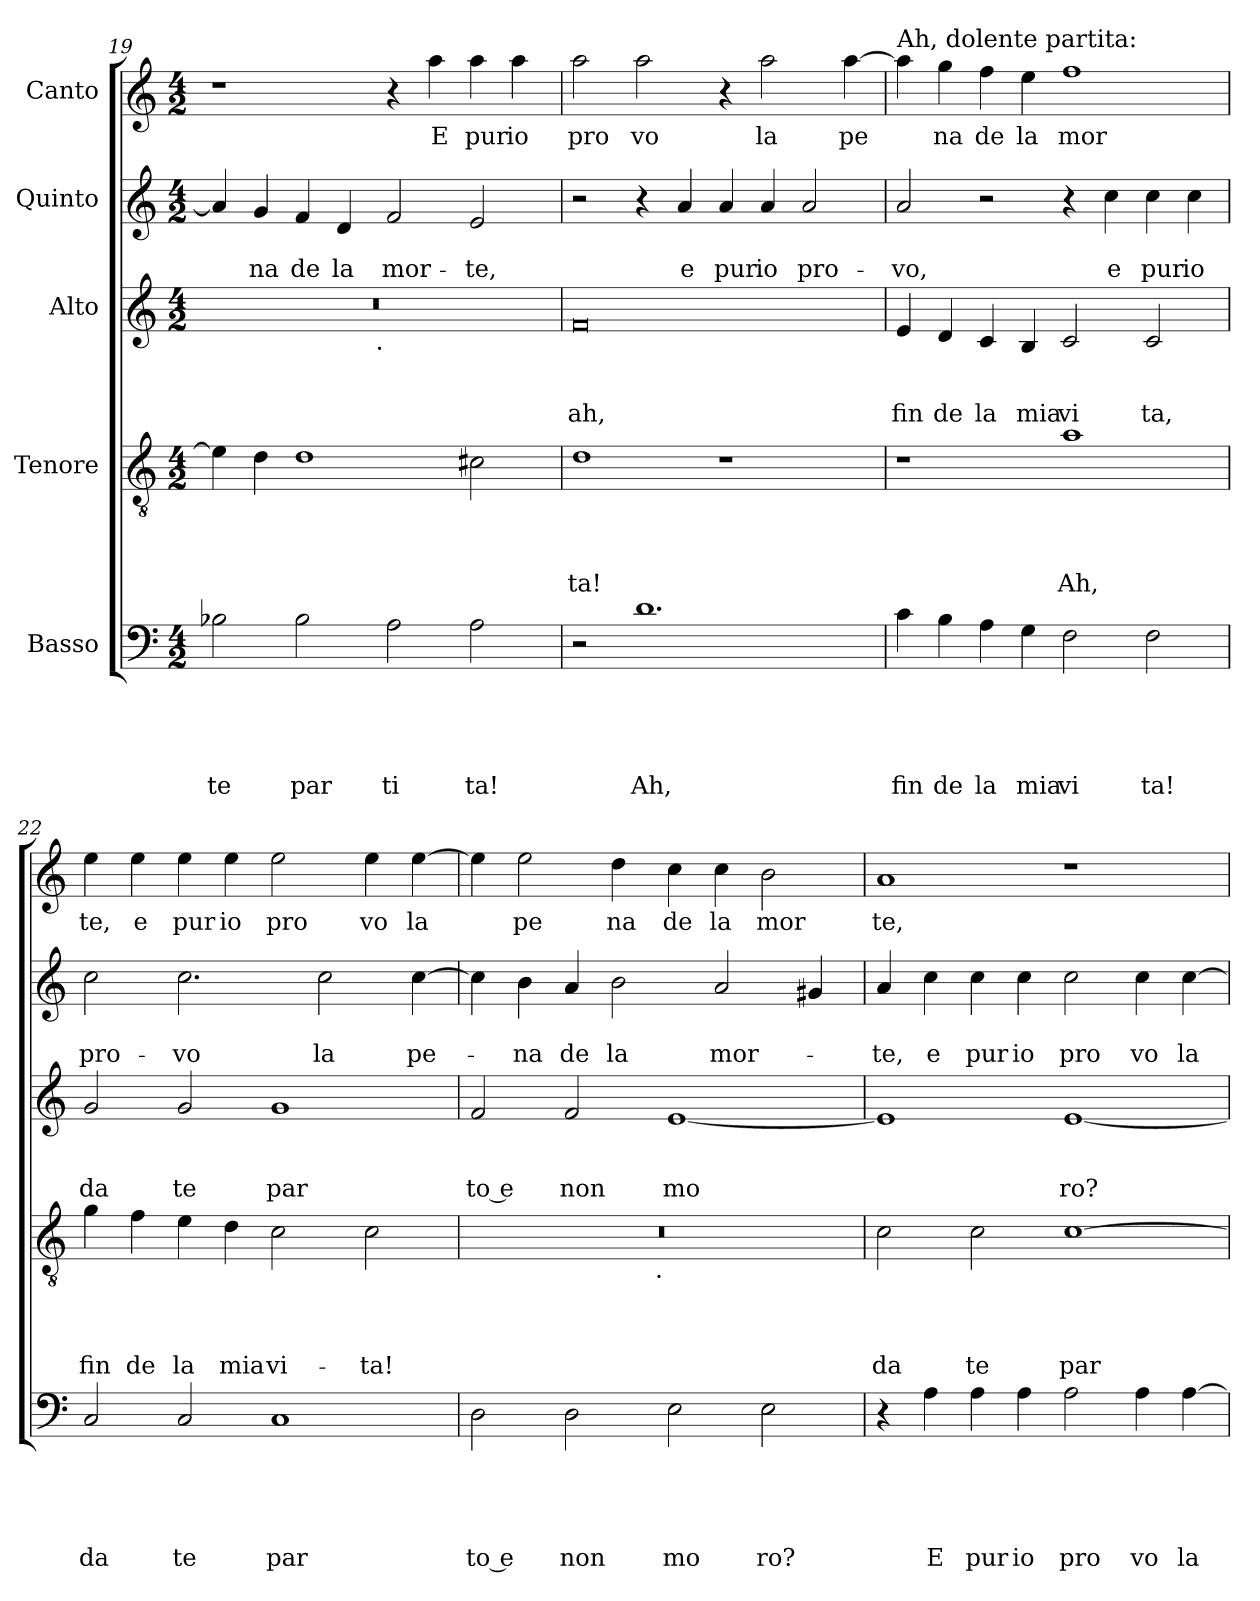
**kern	**text	**text	**text	**text	**text	**kern	**text	**text	**text	**text	**kern	**text	**text	**text	**kern	**text	**text	**kern	**text
*part5	*part5	*part5	*part5	*part5	*part5	*part4	*part4	*part4	*part4	*part4	*part3	*part3	*part3	*part3	*part2	*part2	*part2	*part1	*part1
*staff5	*staff5	*staff5	*staff5	*staff5	*staff5	*staff4	*staff4	*staff4	*staff4	*staff4	*staff3	*staff3	*staff3	*staff3	*staff2	*staff2	*staff2	*staff1	*staff1
*I"Basso	*	*	*	*	*	*I"Tenore	*	*	*	*	*I"Alto	*	*	*	*I"Quinto	*	*	*I"Canto	*
!!LO:PB:g=z
*clefF4	*	*	*	*	*	*clefGv2	*	*	*	*	*clefG2	*	*	*	*clefG2	*	*	*clefG2	*
*k[]	*	*	*	*	*	*k[]	*	*	*	*	*k[]	*	*	*	*k[]	*	*	*k[]	*
*C:	*	*	*	*	*	*C:	*	*	*	*	*C:	*	*	*	*C:	*	*	*C:	*
*M4/2	*	*	*	*	*	*M4/2	*	*	*	*	*M4/2	*	*	*	*M4/2	*	*	*M4/2	*
=19	=19	=19	=19	=19	=19	=19	=19	=19	=19	=19	=19	=19	=19	=19	=19	=19	=19	=19	=19
!	!	!	!	!	!LO:LY:b	!	!	!	!	!	!	!	!	!	!	!	!	!	!
*	*	*	*	*	*	*	*	*	*	*	*^	*	*	*	*	*	*	*	*
2B-X\	.	.	.	.	te	4e\]	.	.	.	.	0r	2ryy	.	.	.	4a/]	.	.	1r	.
!	!	!	!	!	!	!	!	!	!	!	!	!	!	!	!	!	!	!LO:LY:b	!	!
.	.	.	.	.	.	4d\	.	.	.	.	.	.	.	.	.	4g/	.	-na	.	.
!	!	!	!	!	!LO:LY:b	!	!	!	!	!	!	!	!	!	!	!	!	!LO:LY:b	!	!
2B-\	.	.	.	.	par	1d	.	.	.	.	.	4...ryy	.	.	.	4f/	.	de	.	.
!	!	!	!	!	!	!	!	!	!	!	!	!	!	!	!	!	!	!LO:LY:b	!	!
.	.	.	.	.	.	.	.	.	.	.	.	.	.	.	.	4d/	.	la	.	.
!	!	!	!	!	!	!	!	!	!	!	!	!LO:TX:b:t=.	!	!	!	!	!	!	!	!
.	.	.	.	.	.	.	.	.	.	.	.	1ryy	.	.	.	.	.	.	.	.
!	!	!	!	!	!LO:LY:b	!	!	!	!	!	!	!	!	!	!	!	!	!LO:LY:b	!	!
2A\	.	.	.	.	ti	.	.	.	.	.	.	.	.	.	.	2f/	.	mor-	4r	.
!	!	!	!	!	!	!	!	!	!	!	!	!	!	!	!	!	!	!	!	!LO:LY:b
.	.	.	.	.	.	.	.	.	.	.	.	.	.	.	.	.	.	.	4aa\	E
!	!	!	!	!	!LO:LY:b	!	!	!	!	!	!	!	!	!	!	!	!	!LO:LY:b	!	!LO:LY:b
2A\	.	.	.	.	ta!	2c#X\	.	.	.	.	.	.	.	.	.	2e/	.	-te,	4aa\	pur
!	!	!	!	!	!	!	!	!	!	!	!	!	!	!	!	!	!	!	!	!LO:LY:b
.	.	.	.	.	.	.	.	.	.	.	.	.	.	.	.	.	.	.	4aa\	io
.	.	.	.	.	.	.	.	.	.	.	.	32ryy	.	.	.	.	.	.	.	.
=20	=20	=20	=20	=20	=20	=20	=20	=20	=20	=20	=20	=20	=20	=20	=20	=20	=20	=20	=20	=20
!	!	!	!	!	!	!	!	!	!	!LO:LY:b	!	!	!	!	!LO:LY:b	!	!	!	!	!LO:LY:b
*	*	*	*	*	*	*	*	*	*	*	*v	*v	*	*	*	*	*	*	*	*
2r	.	.	.	.	.	1d	.	.	.	ta!	0f	.	.	ah,	2r	.	.	2aa\	pro
!	!	!	!	!	!LO:LY:b	!	!	!	!	!	!	!	!	!	!	!	!	!	!LO:LY:b
1.d	.	.	.	.	Ah,	.	.	.	.	.	.	.	.	.	4r	.	.	2aa\	vo
!	!	!	!	!	!	!	!	!	!	!	!	!	!	!	!	!	!LO:LY:b	!	!
.	.	.	.	.	.	.	.	.	.	.	.	.	.	.	4a/	.	e	.	.
!	!	!	!	!	!	!	!	!	!	!	!	!	!	!	!	!	!LO:LY:b	!	!
.	.	.	.	.	.	1r	.	.	.	.	.	.	.	.	4a/	.	pur	4r	.
!	!	!	!	!	!	!	!	!	!	!	!	!	!	!	!	!	!LO:LY:b	!	!LO:LY:b
.	.	.	.	.	.	.	.	.	.	.	.	.	.	.	4a/	.	io	2aa\	la
!	!	!	!	!	!	!	!	!	!	!	!	!	!	!	!	!	!LO:LY:b	!	!
.	.	.	.	.	.	.	.	.	.	.	.	.	.	.	2a/	.	pro-	.	.
!	!	!	!	!	!	!	!	!	!	!	!	!	!	!	!	!	!	!	!LO:LY:b
.	.	.	.	.	.	.	.	.	.	.	.	.	.	.	.	.	.	[>4aa\	pe
=21	=21	=21	=21	=21	=21	=21	=21	=21	=21	=21	=21	=21	=21	=21	=21	=21	=21	=21	=21
!	!	!	!	!	!	!	!	!	!	!	!	!	!	!	!	!	!	!LO:TX:a:t=Ah, dolente partita&colon;	!
!	!	!	!	!	!LO:LY:b	!	!	!	!	!	!	!	!	!LO:LY:b	!	!	!LO:LY:b	!	!
4c\	.	.	.	.	fin	1r	.	.	.	.	4e/	.	.	fin	2a/	.	-vo,	4aa\]	.
!	!	!	!	!	!LO:LY:b	!	!	!	!	!	!	!	!	!LO:LY:b	!	!	!	!	!LO:LY:b
4B\	.	.	.	.	de	.	.	.	.	.	4d/	.	.	de	.	.	.	4gg\	na
!	!	!	!	!	!LO:LY:b	!	!	!	!	!	!	!	!	!LO:LY:b	!	!	!	!	!LO:LY:b
4A\	.	.	.	.	la	.	.	.	.	.	4c/	.	.	la	2r	.	.	4ff\	de
!	!	!	!	!	!LO:LY:b	!	!	!	!	!	!	!	!	!LO:LY:b	!	!	!	!	!LO:LY:b
4G\	.	.	.	.	mia	.	.	.	.	.	4B/	.	.	mia	.	.	.	4ee\	la
!	!	!	!	!	!LO:LY:b	!	!	!	!	!LO:LY:b	!	!	!	!LO:LY:b	!	!	!	!	!LO:LY:b
2F\	.	.	.	.	vi	1a	.	.	.	Ah,	2c/	.	.	vi	4r	.	.	1ff	mor
!	!	!	!	!	!	!	!	!	!	!	!	!	!	!	!	!	!LO:LY:b	!	!
.	.	.	.	.	.	.	.	.	.	.	.	.	.	.	4cc\	.	e	.	.
!	!	!	!	!	!LO:LY:b	!	!	!	!	!	!	!	!	!LO:LY:b	!	!	!LO:LY:b	!	!
2F\	.	.	.	.	ta!	.	.	.	.	.	2c/	.	.	ta,	4cc\	.	pur	.	.
!	!	!	!	!	!	!	!	!	!	!	!	!	!	!	!	!	!LO:LY:b	!	!
.	.	.	.	.	.	.	.	.	.	.	.	.	.	.	4cc\	.	io	.	.
=22	=22	=22	=22	=22	=22	=22	=22	=22	=22	=22	=22	=22	=22	=22	=22	=22	=22	=22	=22
!	!	!	!	!	!LO:LY:b	!	!	!	!	!LO:LY:b	!	!	!	!LO:LY:b	!	!	!LO:LY:b	!	!LO:LY:b
2C/	.	.	.	.	da	4g\	.	.	.	fin	2g/	.	.	da	2cc\	.	pro-	4ee\	te,
!	!	!	!	!	!	!	!	!	!	!LO:LY:b	!	!	!	!	!	!	!	!	!LO:LY:b
.	.	.	.	.	.	4f\	.	.	.	de	.	.	.	.	.	.	.	4ee\	e
!	!	!	!	!	!LO:LY:b	!	!	!	!	!LO:LY:b	!	!	!	!LO:LY:b	!	!	!LO:LY:b	!	!LO:LY:b
2C/	.	.	.	.	te	4e\	.	.	.	la	2g/	.	.	te	2.cc\	.	-vo	4ee\	pur
!	!	!	!	!	!	!	!	!	!	!LO:LY:b	!	!	!	!	!	!	!	!	!LO:LY:b
.	.	.	.	.	.	4d\	.	.	.	mia	.	.	.	.	.	.	.	4ee\	io
!	!	!	!	!	!LO:LY:b	!	!	!	!	!LO:LY:b	!	!	!	!LO:LY:b	!	!	!	!	!LO:LY:b
1C	.	.	.	.	par	2c\	.	.	.	vi-	1g	.	.	par	.	.	.	2ee\	pro
!	!	!	!	!	!	!	!	!	!	!	!	!	!	!	!	!	!LO:LY:b	!	!
.	.	.	.	.	.	.	.	.	.	.	.	.	.	.	2cc\	.	la	.	.
!	!	!	!	!	!	!	!	!	!	!LO:LY:b	!	!	!	!	!	!	!	!	!LO:LY:b
.	.	.	.	.	.	2c\	.	.	.	-ta!	.	.	.	.	.	.	.	4ee\	vo
!	!	!	!	!	!	!	!	!	!	!	!	!	!	!	!	!	!LO:LY:b	!	!LO:LY:b
.	.	.	.	.	.	.	.	.	.	.	.	.	.	.	[>4cc\	.	pe-	[>4ee\	la
=23	=23	=23	=23	=23	=23	=23	=23	=23	=23	=23	=23	=23	=23	=23	=23	=23	=23	=23	=23
!	!	!	!	!	!LO:LY:b:rj	!	!	!	!	!	!	!	!	!LO:LY:b:rj	!	!	!	!	!
*	*	*	*	*	*	*^	*	*	*	*	*	*	*	*	*	*	*	*	*
2D\	.	.	.	.	to e	0r	2ryy	.	.	.	.	2f/	.	.	to e	4cc\]	.	.	4ee\]	.
!	!	!	!	!	!	!	!	!	!	!	!	!	!	!	!	!	!	!LO:LY:b	!	!LO:LY:b
.	.	.	.	.	.	.	.	.	.	.	.	.	.	.	.	4b\	.	-na	2ee\	pe
!	!	!	!	!	!LO:LY:b	!	!	!	!	!	!	!	!	!	!LO:LY:b	!	!	!LO:LY:b	!	!
2D\	.	.	.	.	non	.	4...ryy	.	.	.	.	2f/	.	.	non	4a/	.	de	.	.
!	!	!	!	!	!	!	!	!	!	!	!	!	!	!	!	!	!	!LO:LY:b	!	!LO:LY:b
.	.	.	.	.	.	.	.	.	.	.	.	.	.	.	.	2b\	.	la	4dd\	na
!	!	!	!	!	!	!	!LO:TX:b:t=.	!	!	!	!	!	!	!	!	!	!	!	!	!
.	.	.	.	.	.	.	1ryy	.	.	.	.	.	.	.	.	.	.	.	.	.
!	!	!	!	!	!LO:LY:b	!	!	!	!	!	!	!	!	!	!LO:LY:b	!	!	!	!	!LO:LY:b
2E\	.	.	.	.	mo	.	.	.	.	.	.	[<1e	.	.	mo	.	.	.	4cc\	de
!	!	!	!	!	!	!	!	!	!	!	!	!	!	!	!	!	!	!LO:LY:b	!	!LO:LY:b
.	.	.	.	.	.	.	.	.	.	.	.	.	.	.	.	2a/	.	mor-	4cc\	la
!	!	!	!	!	!LO:LY:b	!	!	!	!	!	!	!	!	!	!	!	!	!	!	!LO:LY:b
2E\	.	.	.	.	ro?	.	.	.	.	.	.	.	.	.	.	.	.	.	2b\	mor
.	.	.	.	.	.	.	.	.	.	.	.	.	.	.	.	4g#X/	.	.	.	.
.	.	.	.	.	.	.	32ryy	.	.	.	.	.	.	.	.	.	.	.	.	.
!!LO:LB:g=z
=24	=24	=24	=24	=24	=24	=24	=24	=24	=24	=24	=24	=24	=24	=24	=24	=24	=24	=24	=24	=24
!	!	!	!	!	!	!	!	!	!	!	!LO:LY:b	!	!	!	!	!	!	!LO:LY:b	!	!LO:LY:b
*	*	*	*	*	*	*v	*v	*	*	*	*	*	*	*	*	*	*	*	*	*
4r	.	.	.	.	.	2c\	.	.	.	da	1e]	.	.	.	4a/	.	-te,	1a	te,
!	!	!	!	!	!LO:LY:b	!	!	!	!	!	!	!	!	!	!	!	!LO:LY:b	!	!
4A\	.	.	.	.	E	.	.	.	.	.	.	.	.	.	4cc\	.	e	.	.
!	!	!	!	!	!LO:LY:b	!	!	!	!	!LO:LY:b	!	!	!	!	!	!	!LO:LY:b	!	!
4A\	.	.	.	.	pur	2c\	.	.	.	te	.	.	.	.	4cc\	.	pur	.	.
!	!	!	!	!	!LO:LY:b	!	!	!	!	!	!	!	!	!	!	!	!LO:LY:b	!	!
4A\	.	.	.	.	io	.	.	.	.	.	.	.	.	.	4cc\	.	io	.	.
!	!	!	!	!	!LO:LY:b	!	!	!	!	!LO:LY:b	!	!	!	!LO:LY:b	!	!	!LO:LY:b	!	!
2A\	.	.	.	.	pro	[>1c	.	.	.	par-	[<1e	.	.	ro?	2cc\	.	pro	1r	.
!	!	!	!	!	!LO:LY:b	!	!	!	!	!	!	!	!	!	!	!	!LO:LY:b	!	!
4A\	.	.	.	.	vo	.	.	.	.	.	.	.	.	.	4cc\	.	vo	.	.
!	!	!	!	!	!LO:LY:b	!	!	!	!	!	!	!	!	!	!	!	!LO:LY:b	!	!
[>4A\	.	.	.	.	la	.	.	.	.	.	.	.	.	.	[>4cc\	.	la	.	.
=	=	=	=	=	=	=	=	=	=	=	=	=	=	=	=	=	=	=	=
*-	*-	*-	*-	*-	*-	*-	*-	*-	*-	*-	*-	*-	*-	*-	*-	*-	*-	*-	*-
